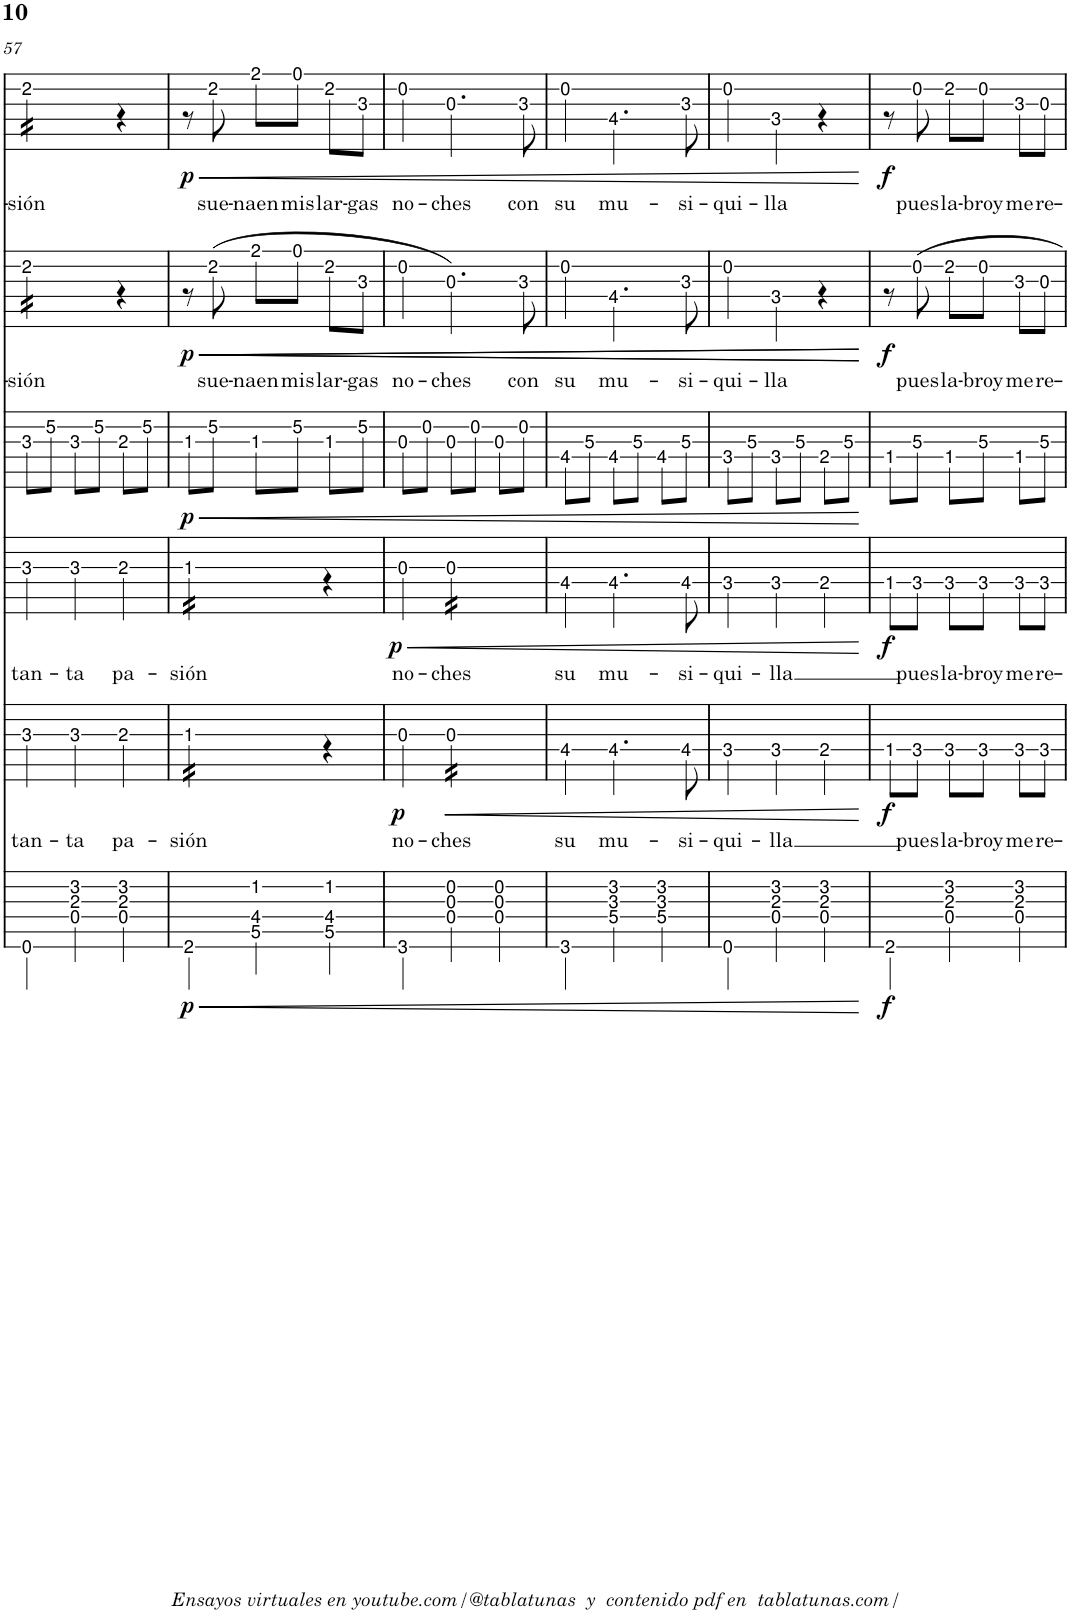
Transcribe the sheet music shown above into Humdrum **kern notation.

**kern	**dynam	**kern	**text	**dynam	**kern	**text	**dynam	**kern	**dynam	**kern	**text	**dynam	**kern	**text	**dynam
*part6	*part6	*part5	*part5	*part5	*part4	*part4	*part4	*part3	*part3	*part2	*part2	*part2	*part1	*part1	*part1
*staff6	*staff6	*staff5	*staff5	*staff5	*staff4	*staff4	*staff4	*staff3	*staff3	*staff2	*staff2	*staff2	*staff1	*staff1	*staff1
*I"Guitarra	*	*I"Laúd	*	*	*I"Bajo	*	*	*I"Bandurria 2	*	*I"Bandurria 1	*	*	*I"Mezzo	*	*
!!LO:PB:g=z
*	*	*	*	*	*	*	*	*	*	*	*	*	*	*	*
*k[f#]	*	*k[f#]	*	*	*k[f#]	*	*	*k[f#]	*	*k[f#]	*	*	*k[f#]	*	*
*M3/4	*	*M3/4	*	*	*M3/4	*	*	*M3/4	*	*M3/4	*	*	*M3/4	*	*
=57	=57	=57	=57	=57	=57	=57	=57	=57	=57	=57	=57	=57	=57	=57	=57
!	!	!	!LO:LY:b	!	!	!LO:LY:b	!	!	!	!	!LO:LY:b	!	!	!LO:LY:b	!
4DD\	.	4d\	tan-	.	4d\	tan-	.	8dd\L	.	2ff#\	-sión	.	2ff#\	-sión	.
.	.	.	.	.	.	.	.	8aa\J	.	.	.	.	.	.	.
!	!	!	!LO:LY:b	!	!	!LO:LY:b	!	!	!	!	!	!	!	!	!
4D\ 4A\ 4d\	.	4d\	-ta	.	4d\	-ta	.	8dd\L	.	.	.	.	.	.	.
.	.	.	.	.	.	.	.	8aa\J	.	.	.	.	.	.	.
!	!	!	!LO:LY:b	!	!	!LO:LY:b	!	!	!	!	!	!	!	!	!
4D\ 4A\ 4d\	.	4c#X\	pa-	.	4c#X\	pa-	.	8cc#X\L	.	4r	.	.	4r	.	.
.	.	.	.	.	.	.	.	8aa\J	.	.	.	.	.	.	.
=58	=58	=58	=58	=58	=58	=58	=58	=58	=58	=58	=58	=58	=58	=58	=58
!	!LO:HP:b	!	!LO:LY:b	!	!	!LO:LY:b	!	!	!LO:HP:b	!	!	!LO:HP:b	!	!	!LO:HP:b
!	!LO:DY:n=1:b	!	!	!	!	!	!	!	!LO:DY:n=1:b	!	!	!LO:DY:n=1:b	!	!	!LO:DY:n=1:b
4FF#\	< p	2c\	-sión	.	2c\	-sión	.	8cc\L	< p	8r	.	< p	8r	.	< p
!	!	!	!	!	!	!	!	!	!	!	!LO:LY:b	!LO:HP:b	!	!LO:LY:b	!
.	.	.	.	.	.	.	.	8aa\J	.	(8ff#\	sue-	<	8ff#\	sue-	.
!	!	!	!	!	!	!	!	!	!	!	!LO:LY:b	!	!	!LO:LY:b	!
4D\ 4F#\ 4c\	.	.	.	.	.	.	.	8cc\L	.	8bb\L	-naen	.	8bb\L	-naen	.
!	!	!	!	!	!	!	!	!	!	!	!LO:LY:b	!	!	!LO:LY:b	!
.	.	.	.	.	.	.	.	8aa\J	.	8aa\J	mis	.	8aa\J	mis	.
!	!	!	!	!	!	!	!	!	!	!	!LO:LY:b	!	!	!LO:LY:b	!
4D\ 4F#\ 4c\	.	4r	.	.	4r	.	.	8cc\L	.	8ff#\L	lar-	.	8ff#\L	lar-	.
!	!	!	!	!	!	!	!	!	!	!	!LO:LY:b	!	!	!LO:LY:b	!
.	.	.	.	.	.	.	.	8aa\J	.	8dd\J	-gas	.	8dd\J	-gas	.
=59	=59	=59	=59	=59	=59	=59	=59	=59	=59	=59	=59	=59	=59	=59	=59
!	!	!	!LO:LY:b	!	!	!LO:LY:b	!LO:HP:b	!	!	!	!LO:LY:b	!	!	!LO:LY:b	!
!	!	!	!	!	!	!	!LO:DY:n=1:b	!	!	!	!	!	!	!	!
4GG\	.	4B\	no-	.	4B\	no-	< p	8b\L	.	4ee\	no-	.	4ee\	no-	.
.	.	.	.	.	.	.	.	8ee\J	.	.	.	.	.	.	.
!	!	!	!LO:LY:b	!LO:HP:b	!	!LO:LY:b	!	!	!	!	!LO:LY:b	!	!	!LO:LY:b	!
!	!	!	!	!LO:DY:n=1:b	!	!	!	!	!	!	!	!	!	!	!
4D\ 4G\ 4B\	.	2B\	ches	< p	2B\	ches	.	8b\L	.	4.b\)	-ches	.	4.b\	-ches	.
.	.	.	.	.	.	.	.	8ee\J	.	.	.	.	.	.	.
4D\ 4G\ 4B\	.	.	.	.	.	.	.	8b\L	.	.	.	.	.	.	.
!	!	!	!	!	!	!	!	!	!	!	!LO:LY:b	!	!	!LO:LY:b	!
.	.	.	.	.	.	.	.	8ee\J	.	8dd\	con	.	8dd\	con	.
=60	=60	=60	=60	=60	=60	=60	=60	=60	=60	=60	=60	=60	=60	=60	=60
!	!	!	!LO:LY:b	!	!	!LO:LY:b	!	!	!	!	!LO:LY:b	!	!	!LO:LY:b	!
4GG\	.	4B-X\	su	.	4B-X\	su	.	8b-X\L	.	4ee\	su	.	4ee\	su	.
.	.	.	.	.	.	.	.	8ee\J	.	.	.	.	.	.	.
!	!	!	!LO:LY:b	!	!	!LO:LY:b	!	!	!	!	!LO:LY:b	!	!	!LO:LY:b	!
4G\ 4B-X\ 4d\	.	4.B-\	mu-	.	4.B-\	mu-	.	8b-\L	.	4.b-X\	mu-	.	4.b-X\	mu-	.
.	.	.	.	.	.	.	.	8ee\J	.	.	.	.	.	.	.
4G\ 4B-\ 4d\	.	.	.	.	.	.	.	8b-\L	.	.	.	.	.	.	.
!	!	!	!LO:LY:b	!	!	!LO:LY:b	!	!	!	!	!LO:LY:b	!	!	!LO:LY:b	!
.	.	8B-\	-si-	.	8B-\	-si-	.	8ee\J	.	8dd\	-si-	.	8dd\	-si-	.
=61	=61	=61	=61	=61	=61	=61	=61	=61	=61	=61	=61	=61	=61	=61	=61
!	!	!	!LO:LY:b	!	!	!LO:LY:b	!	!	!	!	!LO:LY:b	!	!	!LO:LY:b	!
4DD\	.	4A\	-qui-	.	4A\	-qui-	.	8a\L	.	4ee\	-qui-	.	4ee\	-qui-	.
.	.	.	.	.	.	.	.	8ee\J	.	.	.	.	.	.	.
!	!	!	!LO:LY:b	!	!	!LO:LY:b	!	!	!	!	!LO:LY:b	!	!	!LO:LY:b	!
4D\ 4A\ 4d\	.	4A\	-lla	.	4A\	-lla	.	8a\L	.	4a\	-lla	.	4a\	-lla	.
.	.	.	.	.	.	.	.	8ee\J	.	.	.	.	.	.	.
4D\ 4A\ 4d\	.	4G#X\	.	.	4G#X\	.	.	8g#X\L	.	4r	.	.	4r	.	.
.	.	.	.	.	.	.	.	8ee\J	.	.	.	.	.	.	.
.	[	.	.	[	.	.	[	.	[	.	.	[ [	.	.	[
=62	=62	=62	=62	=62	=62	=62	=62	=62	=62	=62	=62	=62	=62	=62	=62
!	!LO:DY:b	!	!	!LO:DY:b	!	!	!LO:DY:b	!	!	!	!	!LO:DY:b	!	!	!LO:DY:b
4FF#\	f	8G\L	.	f	8G\L	.	f	8g\L	.	8r	.	f	8r	.	f
!	!	!	!LO:LY:b	!	!	!LO:LY:b	!	!	!	!	!LO:LY:b	!	!	!LO:LY:b	!
.	.	8A\J	pues	.	8A\J	pues	.	8ee\J	.	8ee\	pues	.	8ee\	pues	.
!	!	!	!LO:LY:b	!	!	!LO:LY:b	!	!	!	!	!LO:LY:b	!	!	!LO:LY:b	!
4D\ 4A\ 4d\	.	8A\L	la-	.	8A\L	la-	.	8g\L	.	8ff#\L	la-	.	8ff#\L	la-	.
!	!	!	!LO:LY:b	!	!	!LO:LY:b	!	!	!	!	!LO:LY:b	!	!	!LO:LY:b	!
.	.	8A\J	-broy	.	8A\J	-broy	.	8ee\J	.	8ee\J	-broy	.	8ee\J	-broy	.
!	!	!	!LO:LY:b	!	!	!LO:LY:b	!	!	!	!	!LO:LY:b	!	!	!LO:LY:b	!
4D\ 4A\ 4d\	.	8A\L	me	.	8A\L	me	.	8g\L	.	8dd\L	me	.	8dd\L	me	.
!	!	!	!LO:LY:b	!	!	!LO:LY:b	!	!	!	!	!LO:LY:b	!	!	!LO:LY:b	!
.	.	8A\J	re-	.	8A\J	re-	.	8ee\J	.	8b\J	re-	.	8b\J	re-	.
=	=	=	=	=	=	=	=	=	=	=	=	=	=	=	=
*-	*-	*-	*-	*-	*-	*-	*-	*-	*-	*-	*-	*-	*-	*-	*-
